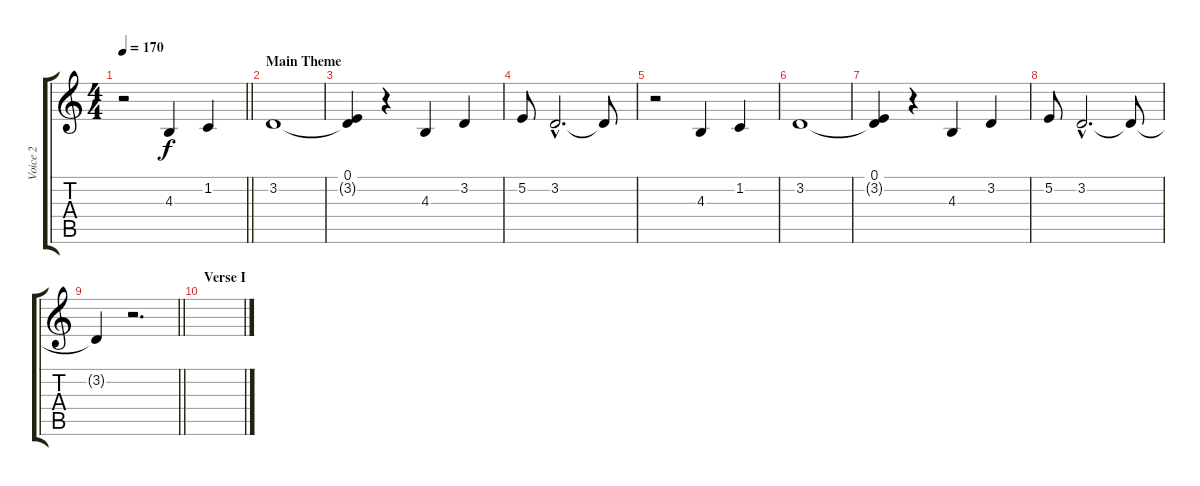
\track ("Voice 2" "Voice 2") {instrument violin}
\staff {score tabs}
\tuning (E4 B3 G3 D3 A2 E2) {hide}
\ts (4 4)
\tempo 170
\clef g2
\barLineRight lightlight
\ks c
r.2{dy f instrument violin} 4.3.4 1.2.4 |
\section ("" "Main Theme")
3.2.1 |
(0.1 3.2{t}).4 r.4 4.3.4 3.2.4 |
5.2.8 3.2{hac}.2{d} 3.2{t}.8 |
r.2 4.3.4 1.2.4 |
3.2.1 |
(0.1 3.2{t}).4 r.4 4.3.4 3.2.4 |
5.2.8 3.2{hac}.2{d} 3.2{t}.8 |
\barLineRight lightlight
3.2{t}.4 r.2{d} |
\section ("" "Verse I")
